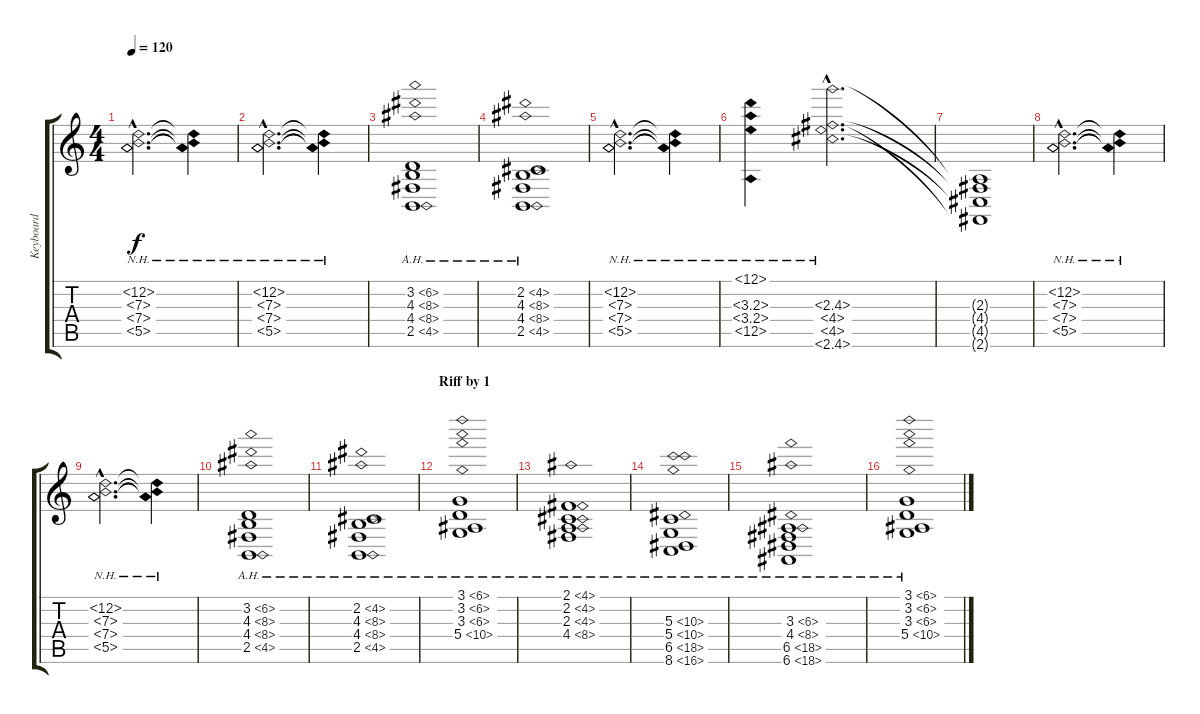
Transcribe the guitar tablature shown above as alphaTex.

\track ("Keyboard" "Keyboard") {instrument choiraahs}
\staff {score tabs}
\tuning (E4 B3 G3 D3 A2 E2) {hide}
\ts (4 4)
\tempo 120
\clef g2
\ks c
(6.2{nh hac} 7.3{nh hac} 7.4{nh hac} 5.5{nh hac}).2{d dy f} (6.2{nh t} 7.3{nh t} 7.4{nh t} 5.5{nh t}).4 |
(6.2{nh hac} 7.3{nh hac} 7.4{nh hac} 5.5{nh hac}).2{d} (6.2{nh t} 7.3{nh t} 7.4{nh t} 5.5{nh t}).4 |
(3.2{ah 3} 4.3{ah 4} 4.4{ah 4} 2.5{ah 2}).1 |
(2.2{ah 2} 4.3{ah 4} 4.4{ah 4} 2.5{ah 2}).1 |
(6.2{nh hac} 7.3{nh hac} 7.4{nh hac} 5.5{nh hac}).2{d} (6.2{nh t} 7.3{nh t} 7.4{nh t} 5.5{nh t}).4 |
(1.1{nh} 3.3{nh} 3.4{nh} 1.5{nh}).4 (2.3{nh hac} 4.4{nh hac} 4.5{nh hac} 2.6{nh hac}).2{d} |
(2.3{t} 4.4{t} 4.5{t} 2.6{t}).1 |
(6.2{nh hac} 7.3{nh hac} 7.4{nh hac} 5.5{nh hac}).2{d} (6.2{nh t} 7.3{nh t} 7.4{nh t} 5.5{nh t}).4 |
(6.2{nh hac} 7.3{nh hac} 7.4{nh hac} 5.5{nh hac}).2{d} (6.2{nh t} 7.3{nh t} 7.4{nh t} 5.5{nh t}).4 |
(3.2{ah 3} 4.3{ah 4} 4.4{ah 4} 2.5{ah 2}).1 |
(2.2{ah 2} 4.3{ah 4} 4.4{ah 4} 2.5{ah 2}).1 |
\section ("" "Riff by 1")
(3.1{ah 3} 3.2{ah 3} 3.3{ah 3} 5.4{ah 5}).1{instrument stringensemble1} |
(2.1{ah 2} 2.2{ah 2} 2.3{ah 2} 4.4{ah 4}).1 |
(5.3{ah 5} 5.4{ah 5} 6.5{ah 12} 8.6{ah 8}).1 |
(3.3{ah 3} 4.4{ah 4} 6.5{ah 12} 6.6{ah 12}).1 |
(3.1{ah 3} 3.2{ah 3} 3.3{ah 3} 5.4{ah 5}).1{instrument stringensemble1}
